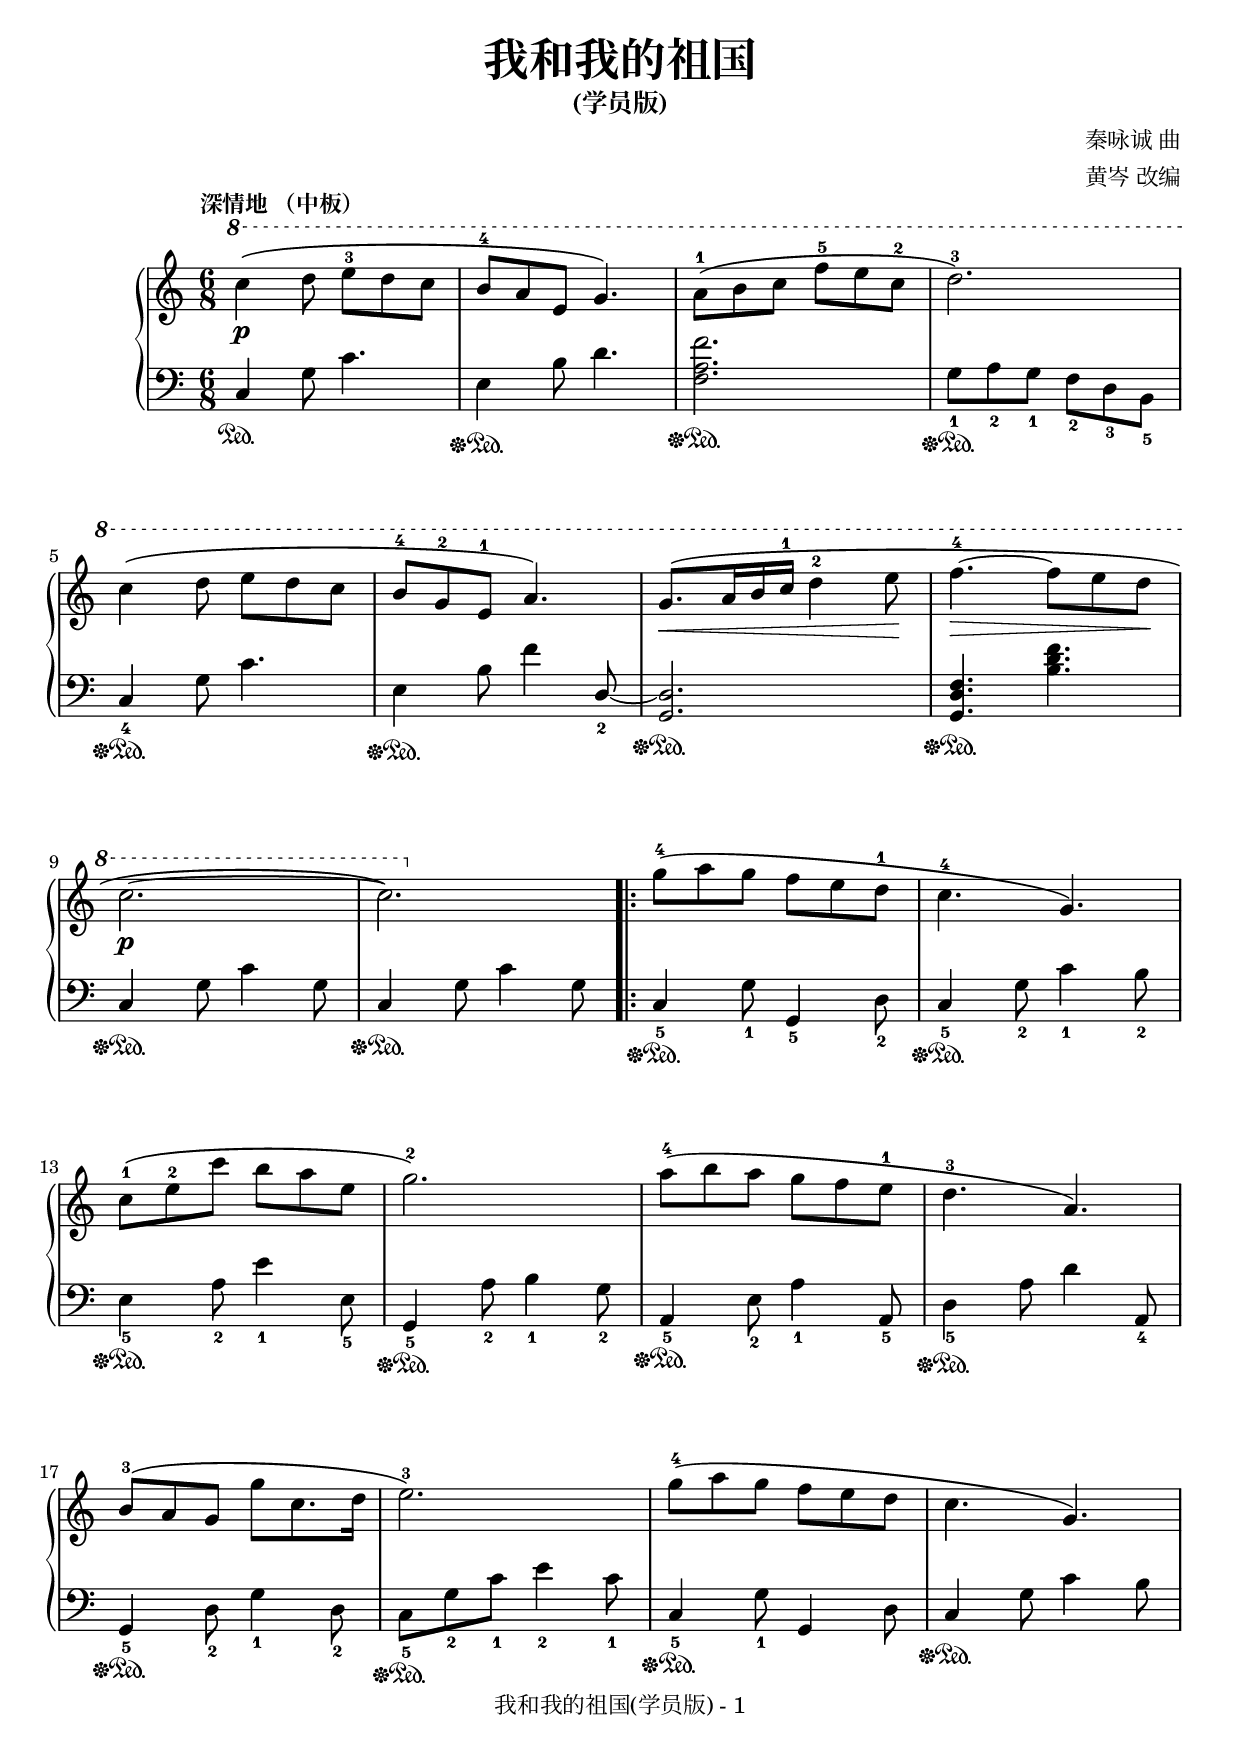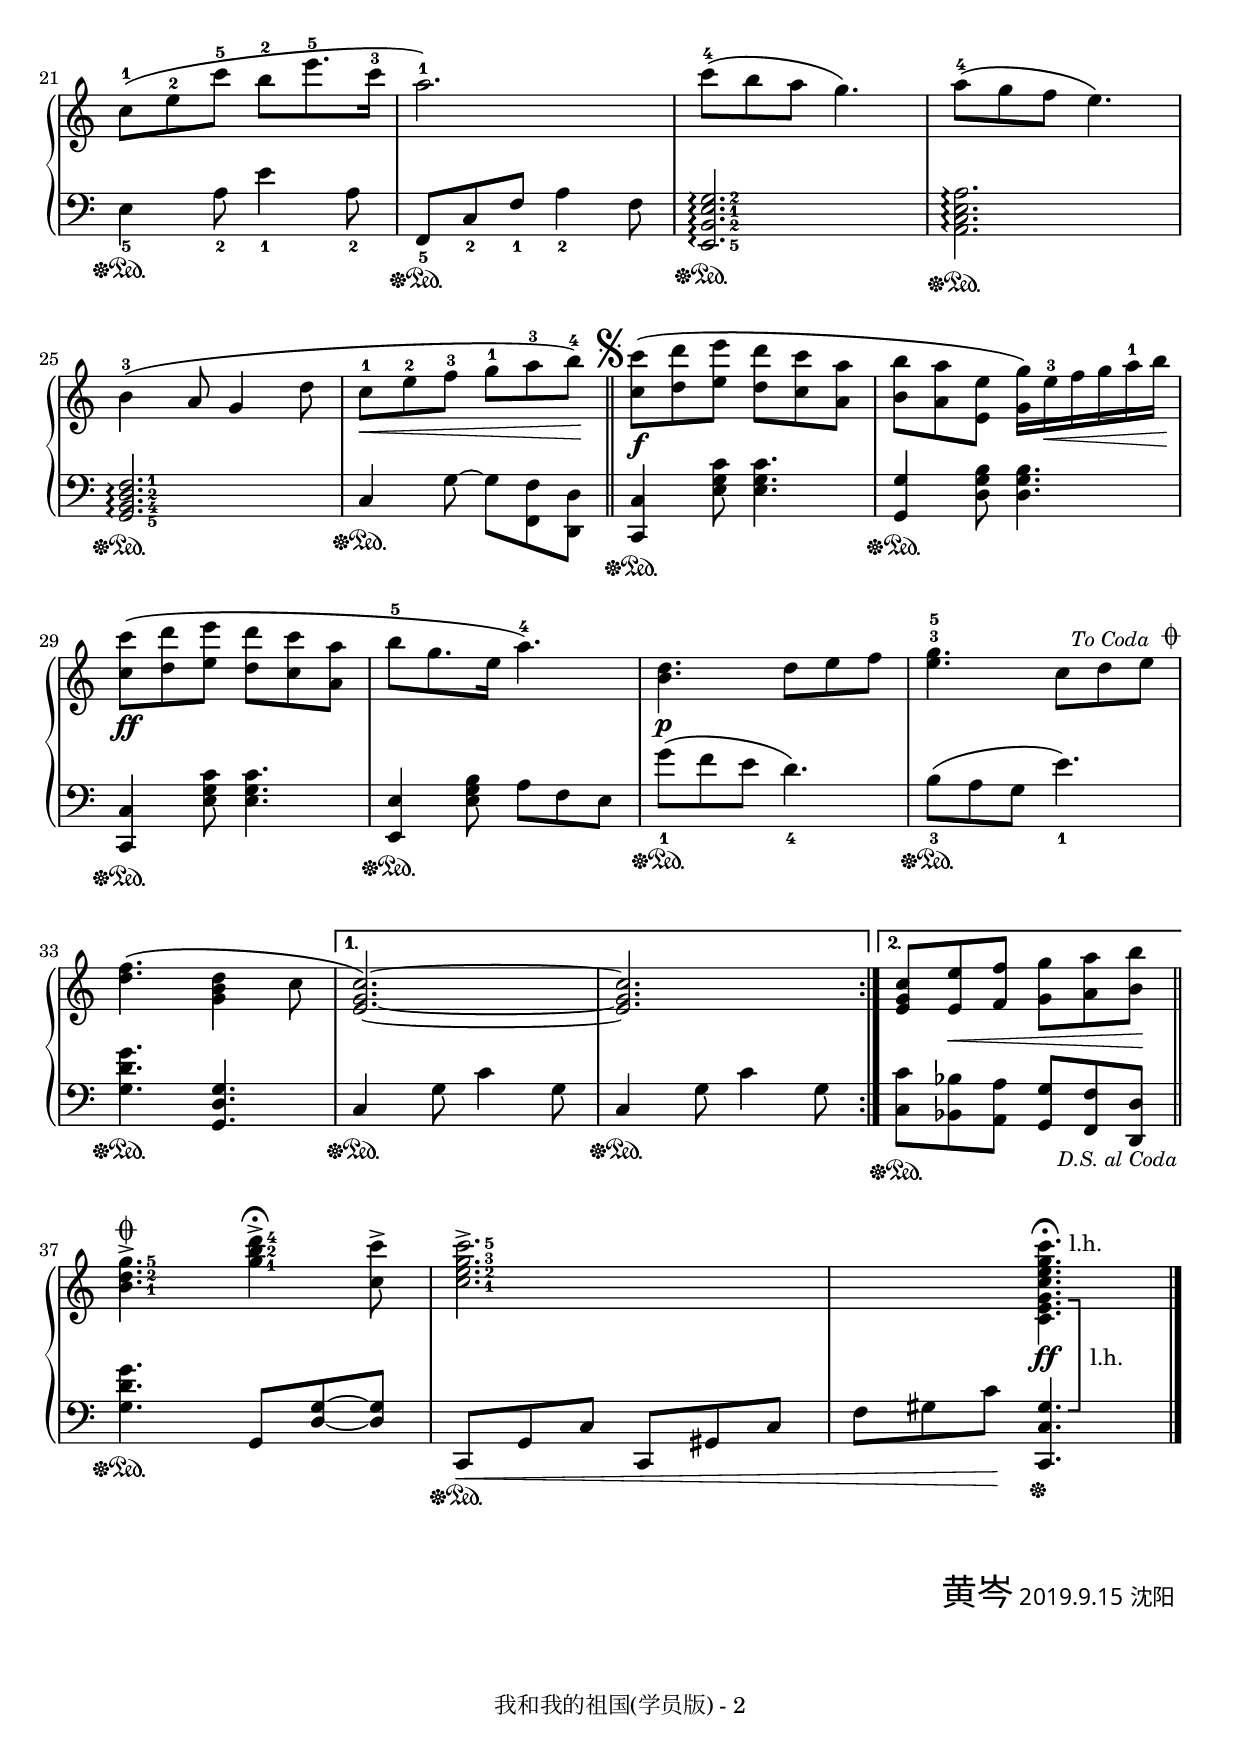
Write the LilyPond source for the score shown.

\version "2.18.2"

songName = "我和我的祖国(学员版)"
\include "../lib/paper-footer.ily"
\version "2.18.2"
% 提供最常用的 D.C. al Fine 或 D.S. al Fine 重复的方法
% LilyPond目前没有相应的解决方案，所以只能自己写一些代码片断来简化书写过程。


% 实现 D.C. al Fine 或 D.S. al Fine 的重复
% 代码来自 
%    http://lilypond.1069038.n5.nabble.com/D-C-al-fine-td186747.html
%
% 因为显示符号相对复杂，所以在函数中不提供显示符号的功能，而是在文件后面提供了一些显示的命令。
%
% 已知Bug: 
%  1. 编译时会提示： warning: cannot end volta spanner ，不过不影响使用
%  2. 如果 firstpart 恰好是以一个 \repeat volta x 结尾，该 repeat 的重复小节线 ":|"  
%     会被替换成普通的竖线 "|" ，这时，需要手工指定 \bar ":|."
%  3. 如果 secondpart 恰好是以一个 \repeat volta x 开头，该 repeat 的重复小节线 "|:"
%     会被替换成普通的竖线 "|" ，这时，需要手工指定 \bar ".|:"
repeatfine =
#(define-music-function (parser location firstpart secondpart)
(ly:music? ly:music?)
   #{
     \repeat volta 2 {
       $firstpart
     }
     \alternative {
       {
         \set Score.repeatCommands = #'((volta #f))
         $secondpart
       }
       {
         \set Score.repeatCommands = #'((volta #f))
       }
     }
   #})


% 提供一些重复标记
% 如果显示的位置不合适，可以参考 
%   http://lilypond.org/doc/v2.18/Documentation/notation/formatting-text#text-alignment 
% 中的例子，进行移动。
% 如:  \markup { \translate #'(-4 . -5) \toCoda }
% 
% Unlike text scripts, rehearsal marks cannot be stacked at a particular
% point in a score: only one RehearsalMark object is created.
% 前一版本使用 \mark \markup { ... } ，导致四手联弹曲子中只能显示一个 D.C. al Fine ，
% 所以现在将其定义为 \markup { ... }
#(define-markup-command (repeatSymbol layout props text) (markup?)
  (interpret-markup layout props
    #{
      \markup {
        \italic { $text }
      }
    #}))

dc = \markup \repeatSymbol #"D.C."
ds = \markup \repeatSymbol #"D.S."
dcalFine = \markup \repeatSymbol #"D.C. al Fine"
dsalCoda = \markup \repeatSymbol #"D.S. al Coda"
dsalFine = \markup \repeatSymbol #"D.S. al Fine"
fine   = \markup \repeatSymbol #"Fine"
toCoda = \markup \repeatSymbol { \lower #1 "To Coda " { \musicglyph #"scripts.coda"} }


% 提供一些重复标记
% 如果显示的位置不合适，可以参考命令定义，在自己的代码中使用进行一些调整。
% 如:  \once \override Score.RehearsalMark.direction = #DOWN \dcalFine-mark
define-mark-symbol = #(define-music-function (parser location label) (markup?)
  #{
    % the align part
    \once \override Score.RehearsalMark.break-visibility = #begin-of-line-invisible
    % \once \override Score.RehearsalMark.direction = #DOWN
    \once \override Score.RehearsalMark.self-alignment-X = #RIGHT
    
    \once \override Score.RehearsalMark.font-size = #-1
    % \once \override Score.RehearsalMark.extra-offset = #'( -1 . -1 )
    \mark \markup { \italic { $label } }
  #})
dc-mark = \define-mark-symbol #"D.C."
ds-mark = \define-mark-symbol #"D.S."
dcalFine-mark = \define-mark-symbol #"D.C. al Fine"
dsalCoda-mark = \define-mark-symbol #"D.S. al Coda"
dsalFine-mark = \define-mark-symbol #"D.S. al Fine"
fine-mark = \define-mark-symbol #"Fine"
toCoda-mark = \define-mark-symbol \markup { { \lower #1 "To Coda " { \musicglyph #"scripts.coda"} } } 


\header {
  title = \markup { \fontsize #2 "我和我的祖国" }
  subtitle = "(学员版)"
  composer = "秦咏诚 曲"
  arranger = "黄岑 改编"
}

keyTime = {
  \key c \major
  \time 6/8
  \numericTimeSignature
}


upper_repeat = \relative c'' {
  <c c'>8\f\( <d d'> <e e'> <d d'> <c c'> <a a'> |
  <b b'>8 <a a'> <e e'> <g g'>16\) e'-3\< f g a-1 b\! |\break
  
  <c, c'>8\ff\( <d d'> <e e'> <d d'> <c c'> <a a'> |
  b'8-5 g8. e16 a4.-4\) |
  <b, d>4.\p d8 e f |
  <e g>4.-3-5 c8 d e |\break 
}

upper = \relative c'' {
  \clef treble
  \keyTime
  \tempo "深情地 （中板）"
  \override Hairpin.to-barline = ##f
  \set fingeringOrientations = #'(right)
  
  \ottava #1
  c'4\p\( d8 e-3 d c |
  b8-4 a e g4.\) |
  a8-1\( b c f-5 e c-2 |
  d2.-3\) |\break
  
  c4\( d8 e d c |
  b8-4 g-2 e-1 a4.\) |
  g8.\(\< a16 b c-1 d4-2 e8\! |
  f4.-4~\> f8 e d\! |\break
  
  c2.~\p |
  c2.\)\ottava #0 |
  \repeat volta 2 {
    g8-4\( a g f e d-1 |
    c4.-4 g\) |\break
    
    c8-1\( e-2 c' b a e |
    g2.-2\) |
    a8-4\( b a g f e-1 |
    d4.-3 a\) |\break
    
    b8-3\( a g g' c,8. d16 |
    e2.-3\) 
    g8-4\( a g f e d |
    c4. g\) |\break\pageBreak
    
    c8-1\( e-2 c'-5 b-2 e8.-5 c16-3 | % 我在其他人的谱子中看到的是 d8，不过黄老师认为 e 更好听，所以这里按照她的意见写成 e8.
    a2.-1\) |
    c8-4\( b a g4.\) |
    a8-4\( g f e4.\) |\break
    
    b4-3\( a8 g4 d'8 |
    c8-1\< e-2 f-3 g-1 a-3 b-4\!\) |\bar "||"\mark \markup { \musicglyph #"scripts.segno" }
    \upper_repeat
    \toCoda-mark
    
    <d, f>4.\( <g, b d>4 c8 |
  }
  \alternative {
    {
      <e, g c>2.\)~ |
      q2. |
    }
    {
      q8 <e e'>\< <f f'> <g g'> <a a'> <b b'>\! |\bar"||" \once \override Score.RehearsalMark.direction = #DOWN \dsalCoda-mark \break
      \tag #'midi {
        \upper_repeat
      }
    }
  }
  
  <b-1 d-2 g-5>4.->\coda <g'-1 b-2 d-4>4->\fermata <c, c'>8-> |
  <c-1 e-2 g-3 c-5>2.-> |
  s4. <c, e g c e g c>4.\ff\fermata^\markup{\translate #'(3 . 1)"l.h."}
  |\bar "|."
}

% 因为本首曲子大量使用踏板，为了减少代码量，定义缩写
On=\sustainOn
Off=\sustainOff
Switch=\sustainOff\sustainOn

lower_repeat = \relative c {
  <c, c'>4\Switch <e' g c>8 q4. |
  <g, g'>4\Switch <d' g b>8 q4. |\break
  
  <c, c'>4\Switch <e' g c>8 q4. |
  <e, e'>4\Switch <e' g b>8 a f e |
  g'8_1\Switch\( f e d4._4\) |
  b8_3\Switch\( a g e'4._1\) |\break
}

lower = \relative c {
  \clef bass
  \keyTime
  \override Hairpin.to-barline = ##f
  \dynamicUp
  \set fingeringOrientations = #'(right)
  
  c4\On g'8 c4. |
  e,4\Switch b'8 d4. |
  <f, a f'>2.\Switch |
  g8_1\Switch a_2 g_1 f_2 d_3 b_5 |\break
  
  c4_4\Switch g'8 c4. |
  e,4\Switch b'8 f'4 \once \stemUp d,8_2~ |
  <g, d'>2.\Switch |
  <g d' f>4.\Switch <b' d f>4. |\break
  
  c,4\Switch g'8 c4 g8 |
  c,4\Switch g'8 c4 g8 |
  \repeat volta 2 {
    c,4_5\Switch g'8_1 g,4_5 d'8_2 |
    c4_5\Switch g'8_2 c4_1 b8_2 |\break
    
    e,4_5\Switch a8_2 e'4_1 e,8_5 |
    g,4_5\Switch a'8_2 b4_1 g8_2 |
    a,4_5\Switch e'8_2 a4_1 a,8_5 |
    d4_5\Switch a'8 d4 a,8_4 |\break
    
    g4_5\Switch d'8_2 g4_1 d8_2 |
    c8_5\Switch g'_2 c_1 e4_2 c8_1 |
    c,4_5\Switch g'8_1 g,4 d'8 |
    c4\Switch g'8 c4 b8 |\break\pageBreak
    
    e,4_5\Switch a8_2  e'4_1 a,8_2 |
    f,8_5\Switch c'_2 f_1 a4_2 f8 |
    <e,-5 b'-2 e-1 g-2>2.\arpeggio\Switch |
    <a c e a>2.\arpeggio\Switch |\break
    
    <g-5 b-4 d-2 f-1>2.\Switch\arpeggio |
    c4\Switch g'8~ \stemDown g <f, f'> <d d'> \stemNeutral |\bar"||"
    \lower_repeat
    
    <g' d' g>4.\Switch <g, d' g> |
  }
  \alternative {
    {
      c4\Switch g'8 c4 g8 |
      c,4\Switch g'8 c4 g8 |
    }
    {
      <c, c'>8\Switch <bes bes'> <a a'> <g g'> <f f'> <d d'> |
      \tag #'midi {
        \lower_repeat
      }
    }
  }
  <g' d' g>4.\Switch g,8 <d' g>~ q |
  c,8_\<\Switch g' c c, gis' c |
  f8 gis c\!
  <c,, c' gis'>4.\Off
  ^\markup{\postscript #"0.2 setlinewidth 3 9.2 moveto 4 9.2 lineto 4 -1.4 lineto 3 -1.4 lineto stroke" }^\markup{\translate #'(5 . 3) "l.h."} |
  \bar "|."
}

\score {
  \keepWithTag #'pdf
  % \keepWithTag #'midi
  \new PianoStaff <<
    \new Staff = "upper" \upper
    \new Staff = "lower" \lower
  >>
  \layout {
    % indent = 0\cm
  }
  % \midi { }
}

\score {
  \unfoldRepeats
  \keepWithTag #'midi
  \new PianoStaff <<
    \new Staff = "upper" \upper
    \new Staff = "lower" \lower
  >>
  \midi {
    \tempo 8 = 120
  }
}

\markup { \override #'(font-name . "楷体") \column {
  \fill-with-pattern #1 #RIGHT "" "" \line {
    \override #'(font-size . 4) {
      \with-url #"https://www.icourse163.org/u/mooc1464835902878" {黄岑}
    } 2019.9.15 沈阳 }
} }
\markup { \vspace #2 }

% 《我和我的祖国-黄岑.ly》 的简化版本
